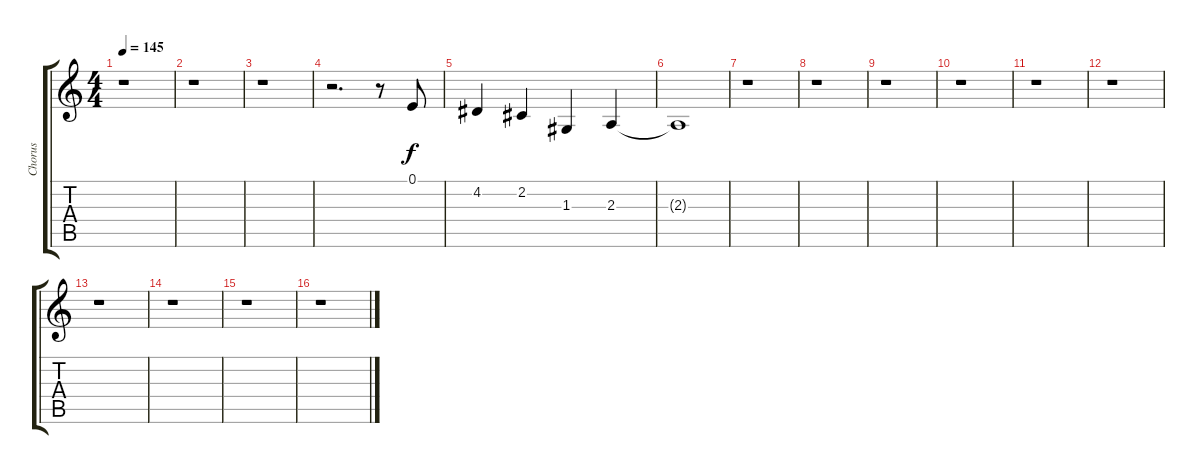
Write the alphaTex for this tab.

\track ("Chorus" "Chorus") {instrument vibraphone}
\staff {score tabs}
\tuning (E4 B3 G3 D3 A2 E2) {hide}
\ts (4 4)
\tempo 145
\clef g2
\ks c
r.1{dy f} |
r.1 |
r.1 |
r.2{d} r.8 0.1.8 |
4.2.4 2.2.4 1.3.4 2.3.4 |
2.3{t}.1 |
r.1 |
r.1 |
r.1 |
r.1 |
r.1 |
r.1 |
r.1 |
r.1 |
r.1 |
r.1
